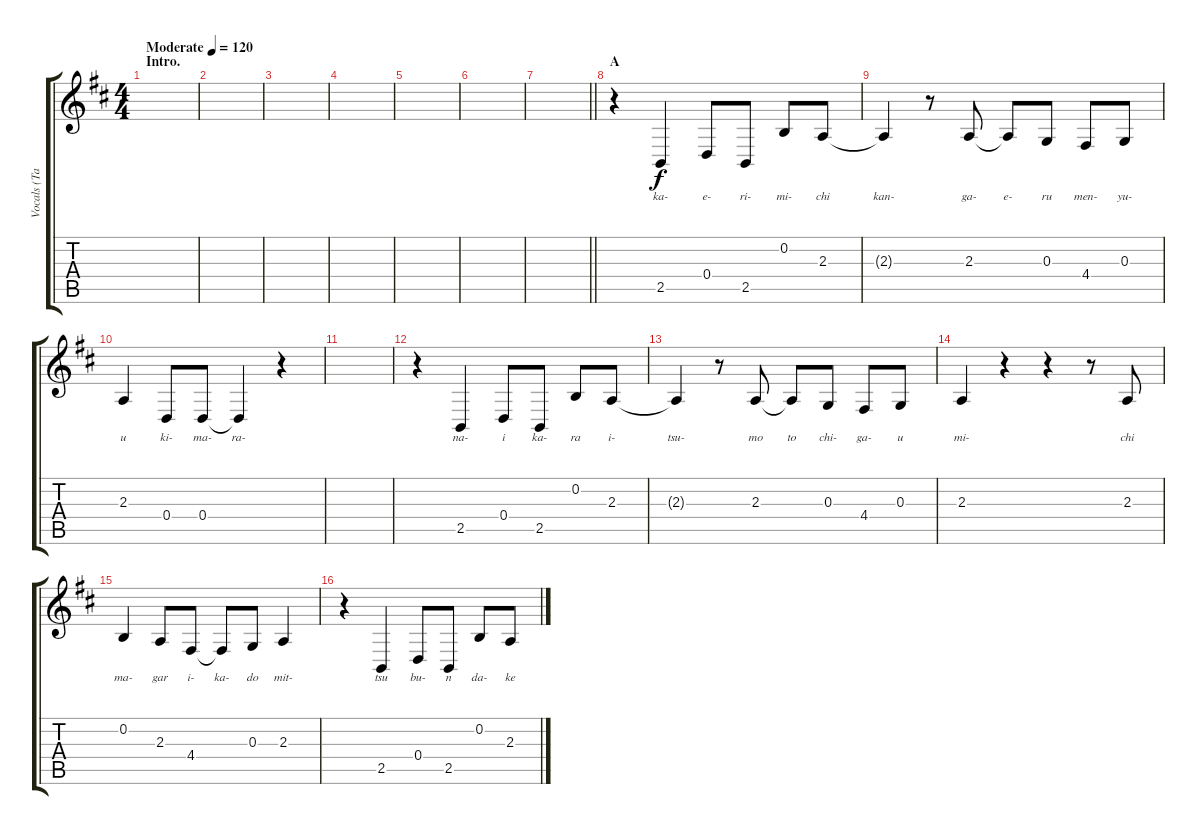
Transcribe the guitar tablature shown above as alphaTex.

\track ("Vocals (Tainaka Ritsu)" "Vocals (Ta") {instrument altosax}
\staff {score tabs}
\tuning (E4 B3 G3 D3 A2 E2) {hide}
\ts (4 4)
\section ("" "Intro.")
\tempo (120 "Moderate")
\clef g2
\ks d
|
|
|
|
|
|
\barLineRight lightlight
|
\section ("" "A")
r.4 2.5.4{lyrics (0 "ka-") lyrics (1 "") lyrics (2 "") lyrics (3 "") lyrics (4 "")} 0.4.8{lyrics (0 "e-") lyrics (1 "") lyrics (2 "") lyrics (3 "") lyrics (4 "")} 2.5.8{lyrics (0 "ri-") lyrics (1 "") lyrics (2 "") lyrics (3 "") lyrics (4 "")} 0.2.8{lyrics (0 "mi-") lyrics (1 "") lyrics (2 "") lyrics (3 "") lyrics (4 "")} 2.3.8{lyrics (0 "chi") lyrics (1 "") lyrics (2 "") lyrics (3 "") lyrics (4 "")} |
2.3{t}.4{lyrics (0 "kan-") lyrics (1 "") lyrics (2 "") lyrics (3 "") lyrics (4 "")} r.8 2.3.8{lyrics (0 "ga-") lyrics (1 "") lyrics (2 "") lyrics (3 "") lyrics (4 "")} 2.3{t}.8{lyrics (0 "e-") lyrics (1 "") lyrics (2 "") lyrics (3 "") lyrics (4 "")} 0.3.8{lyrics (0 "ru") lyrics (1 "") lyrics (2 "") lyrics (3 "") lyrics (4 "")} 4.4.8{lyrics (0 "men-") lyrics (1 "") lyrics (2 "") lyrics (3 "") lyrics (4 "")} 0.3.8{lyrics (0 "yu-") lyrics (1 "") lyrics (2 "") lyrics (3 "") lyrics (4 "")} |
2.3.4{lyrics (0 "u") lyrics (1 "") lyrics (2 "") lyrics (3 "") lyrics (4 "")} 0.4.8{lyrics (0 "ki-") lyrics (1 "") lyrics (2 "") lyrics (3 "") lyrics (4 "")} 0.4.8{lyrics (0 "ma-") lyrics (1 "") lyrics (2 "") lyrics (3 "") lyrics (4 "")} 0.4{t}.4{lyrics (0 "ra-") lyrics (1 "") lyrics (2 "") lyrics (3 "") lyrics (4 "")} r.4 |
|
r.4 2.5.4{lyrics (0 "na-") lyrics (1 "") lyrics (2 "") lyrics (3 "") lyrics (4 "")} 0.4.8{lyrics (0 "i") lyrics (1 "") lyrics (2 "") lyrics (3 "") lyrics (4 "")} 2.5.8{lyrics (0 "ka-") lyrics (1 "") lyrics (2 "") lyrics (3 "") lyrics (4 "")} 0.2.8{lyrics (0 "ra") lyrics (1 "") lyrics (2 "") lyrics (3 "") lyrics (4 "")} 2.3.8{lyrics (0 "i-") lyrics (1 "") lyrics (2 "") lyrics (3 "") lyrics (4 "")} |
2.3{t}.4{lyrics (0 "tsu-") lyrics (1 "") lyrics (2 "") lyrics (3 "") lyrics (4 "")} r.8 2.3.8{lyrics (0 "mo") lyrics (1 "") lyrics (2 "") lyrics (3 "") lyrics (4 "")} 2.3{t}.8{lyrics (0 "to") lyrics (1 "") lyrics (2 "") lyrics (3 "") lyrics (4 "")} 0.3.8{lyrics (0 "chi-") lyrics (1 "") lyrics (2 "") lyrics (3 "") lyrics (4 "")} 4.4.8{lyrics (0 "ga-") lyrics (1 "") lyrics (2 "") lyrics (3 "") lyrics (4 "")} 0.3.8{lyrics (0 "u") lyrics (1 "") lyrics (2 "") lyrics (3 "") lyrics (4 "")} |
2.3.4{lyrics (0 "mi-") lyrics (1 "") lyrics (2 "") lyrics (3 "") lyrics (4 "")} r.4 r.4 r.8 2.3.8{lyrics (0 "chi") lyrics (1 "") lyrics (2 "") lyrics (3 "") lyrics (4 "")} |
0.2.4{lyrics (0 "ma-") lyrics (1 "") lyrics (2 "") lyrics (3 "") lyrics (4 "")} 2.3.8{lyrics (0 "gar") lyrics (1 "") lyrics (2 "") lyrics (3 "") lyrics (4 "")} 4.4.8{lyrics (0 "i-") lyrics (1 "") lyrics (2 "") lyrics (3 "") lyrics (4 "")} 4.4{t}.8{lyrics (0 "ka-") lyrics (1 "") lyrics (2 "") lyrics (3 "") lyrics (4 "")} 0.3.8{lyrics (0 "do") lyrics (1 "") lyrics (2 "") lyrics (3 "") lyrics (4 "")} 2.3.4{lyrics (0 "mit-") lyrics (1 "") lyrics (2 "") lyrics (3 "") lyrics (4 "")} |
r.4 2.5.4{lyrics (0 "tsu") lyrics (1 "") lyrics (2 "") lyrics (3 "") lyrics (4 "")} 0.4.8{lyrics (0 "bu-") lyrics (1 "") lyrics (2 "") lyrics (3 "") lyrics (4 "")} 2.5.8{lyrics (0 "n") lyrics (1 "") lyrics (2 "") lyrics (3 "") lyrics (4 "")} 0.2.8{lyrics (0 "da-") lyrics (1 "") lyrics (2 "") lyrics (3 "") lyrics (4 "")} 2.3.8{lyrics (0 "ke") lyrics (1 "") lyrics (2 "") lyrics (3 "") lyrics (4 "")}
